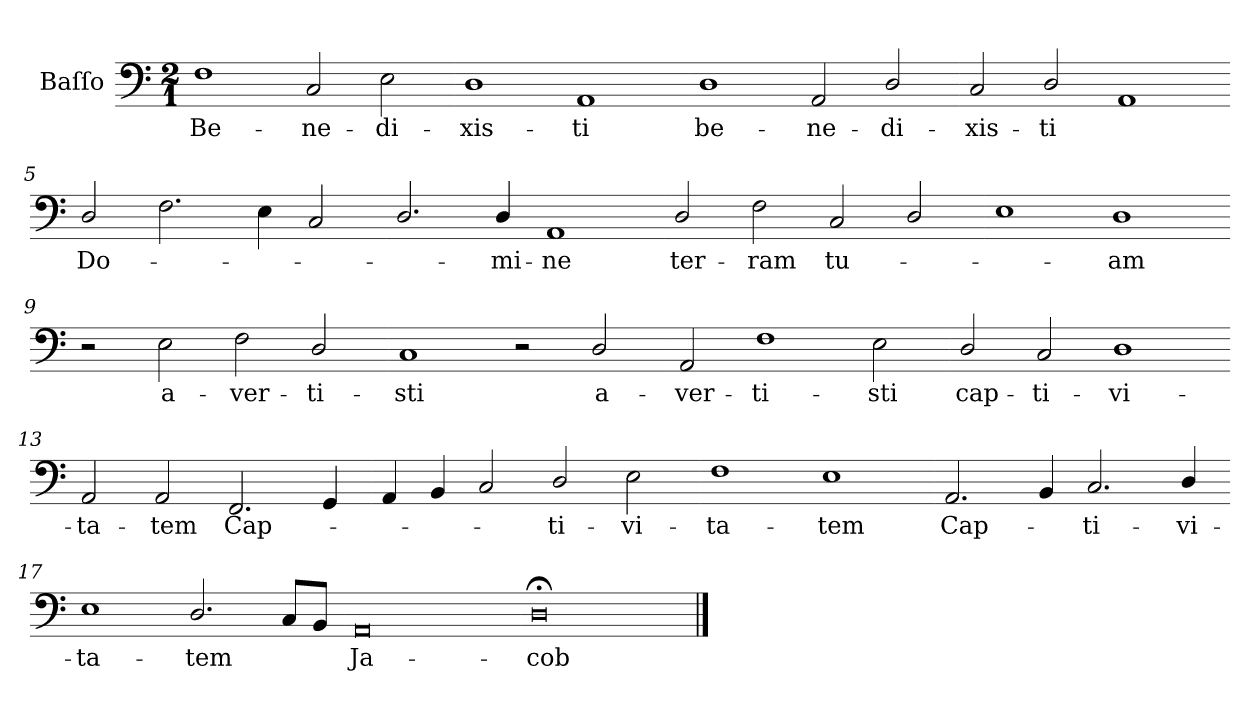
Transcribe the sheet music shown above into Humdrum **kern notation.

**kern	**text
*part1	*part1
*staff1	*staff1
*I"Baſſo	*
*clefF4	*
*k[]	*
*M2/1	*
=1	=1
1F	Be-
2C/	-ne-
2E\	-di-
=2-	=2-
1D	-xis-
1AA	-ti
=3-	=3-
1D	be-
2AA/	-ne-
2D/	-di-
=4-	=4-
2C/	-xis-
2D/	-ti
1AA	.
=5-	=5-
2D/	Do-
2.F\	.
4E\	.
2C/	.
=6-	=6-
2.D/	.
4D/	-mi-
1AA	-ne
=7-	=7-
2D/	ter-
2F\	-ram
2C/	tu-
2D/	.
=8-	=8-
1E	.
1D	-am
=9-	=9-
2r	.
2E\	a-
2F\	-ver-
2D/	-ti-
=10-	=10-
1C	-sti
2r	.
2D/	a-
=11-	=11-
2AA/	-ver-
1F	-ti-
2E\	-sti
=12-	=12-
2D/	cap-
2C/	-ti-
1D	-vi-
=13-	=13-
2AA/	-ta-
2AA/	-tem
2.FF/	Cap-
4GG/	.
=14-	=14-
4AA/	.
4BB/	.
2C/	.
2D/	-ti-
2E\	-vi-
=15-	=15-
1F	-ta-
1E	-tem
=16-	=16-
!	!LO:LY:i
2.AA/	Cap-
4BB/	.
!	!LO:LY:i
2.C/	-ti-
!	!LO:LY:i
4D/	-vi-
=17-	=17-
!	!LO:LY:i
1E	-ta-
!	!LO:LY:i
2.D/	-tem
8C/L	.
8BB/J	.
=18-	=18-
0AA	Ja-
=19-	=19-
0D;<;	-cob
==	==
*-	*-
